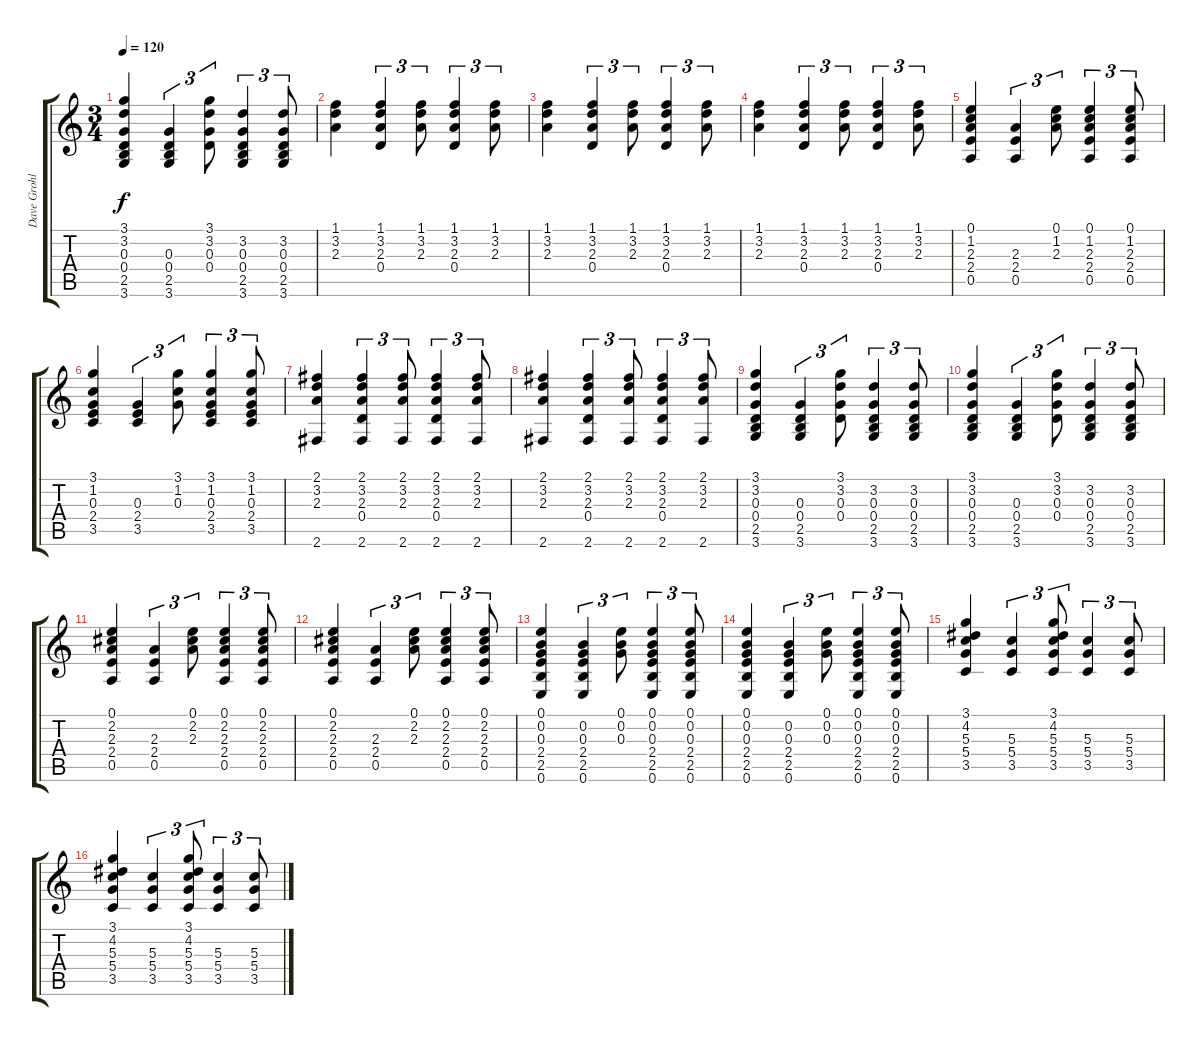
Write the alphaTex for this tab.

\track ("Dave Grohl" "Dave Grohl") {instrument acousticguitarsteel}
\staff {score tabs}
\tuning (E4 B3 G3 D3 A2 E2) {hide}
\ts (3 4)
\tempo 120
\clef g2
\ks c
(3.1 3.2 0.3 0.4 2.5 3.6).4{dy f} (0.3 0.4 2.5 3.6).4{tu (3 2)} (3.1 3.2 0.3 0.4).8{tu (3 2)} (3.2 0.3 0.4 2.5 3.6).4{tu (3 2)} (3.2 0.3 0.4 2.5 3.6).8{tu (3 2)} |
(1.1 3.2 2.3).4 (1.1 3.2 2.3 0.4).4{tu (3 2)} (1.1 3.2 2.3).8{tu (3 2)} (1.1 3.2 2.3 0.4).4{tu (3 2)} (1.1 3.2 2.3).8{tu (3 2)} |
(1.1 3.2 2.3).4 (1.1 3.2 2.3 0.4).4{tu (3 2)} (1.1 3.2 2.3).8{tu (3 2)} (1.1 3.2 2.3 0.4).4{tu (3 2)} (1.1 3.2 2.3).8{tu (3 2)} |
(1.1 3.2 2.3).4 (1.1 3.2 2.3 0.4).4{tu (3 2)} (1.1 3.2 2.3).8{tu (3 2)} (1.1 3.2 2.3 0.4).4{tu (3 2)} (1.1 3.2 2.3).8{tu (3 2)} |
(0.1 1.2 2.3 2.4 0.5).4 (2.3 2.4 0.5).4{tu (3 2)} (0.1 1.2 2.3).8{tu (3 2)} (0.1 1.2 2.3 2.4 0.5).4{tu (3 2)} (0.1 1.2 2.3 2.4 0.5).8{tu (3 2)} |
(3.1 1.2 0.3 2.4 3.5).4 (0.3 2.4 3.5).4{tu (3 2)} (3.1 1.2 0.3).8{tu (3 2)} (3.1 1.2 0.3 2.4 3.5).4{tu (3 2)} (3.1 1.2 0.3 2.4 3.5).8{tu (3 2)} |
(2.1 3.2 2.3 2.6).4 (2.1 3.2 2.3 0.4 2.6).4{tu (3 2)} (2.1 3.2 2.3 2.6).8{tu (3 2)} (2.1 3.2 2.3 0.4 2.6).4{tu (3 2)} (2.1 3.2 2.3 2.6).8{tu (3 2)} |
(2.1 3.2 2.3 2.6).4 (2.1 3.2 2.3 0.4 2.6).4{tu (3 2)} (2.1 3.2 2.3 2.6).8{tu (3 2)} (2.1 3.2 2.3 0.4 2.6).4{tu (3 2)} (2.1 3.2 2.3 2.6).8{tu (3 2)} |
(3.1 3.2 0.3 0.4 2.5 3.6).4 (0.3 0.4 2.5 3.6).4{tu (3 2)} (3.1 3.2 0.3 0.4).8{tu (3 2)} (3.2 0.3 0.4 2.5 3.6).4{tu (3 2)} (3.2 0.3 0.4 2.5 3.6).8{tu (3 2)} |
(3.1 3.2 0.3 0.4 2.5 3.6).4 (0.3 0.4 2.5 3.6).4{tu (3 2)} (3.1 3.2 0.3 0.4).8{tu (3 2)} (3.2 0.3 0.4 2.5 3.6).4{tu (3 2)} (3.2 0.3 0.4 2.5 3.6).8{tu (3 2)} |
(0.1 2.2 2.3 2.4 0.5).4 (2.3 2.4 0.5).4{tu (3 2)} (0.1 2.2 2.3).8{tu (3 2)} (0.1 2.2 2.3 2.4 0.5).4{tu (3 2)} (0.1 2.2 2.3 2.4 0.5).8{tu (3 2)} |
(0.1 2.2 2.3 2.4 0.5).4 (2.3 2.4 0.5).4{tu (3 2)} (0.1 2.2 2.3).8{tu (3 2)} (0.1 2.2 2.3 2.4 0.5).4{tu (3 2)} (0.1 2.2 2.3 2.4 0.5).8{tu (3 2)} |
(0.1 0.2 0.3 2.4 2.5 0.6).4 (0.2 0.3 2.4 2.5 0.6).4{tu (3 2)} (0.1 0.2 0.3).8{tu (3 2)} (0.1 0.2 0.3 2.4 2.5 0.6).4{tu (3 2)} (0.1 0.2 0.3 2.4 2.5 0.6).8{tu (3 2)} |
(0.1 0.2 0.3 2.4 2.5 0.6).4 (0.2 0.3 2.4 2.5 0.6).4{tu (3 2)} (0.1 0.2 0.3).8{tu (3 2)} (0.1 0.2 0.3 2.4 2.5 0.6).4{tu (3 2)} (0.1 0.2 0.3 2.4 2.5 0.6).8{tu (3 2)} |
(3.1 4.2 5.3 5.4 3.5).4 (5.3 5.4 3.5).4{tu (3 2)} (3.1 4.2 5.3 5.4 3.5).8{tu (3 2)} (5.3 5.4 3.5).4{tu (3 2)} (5.3 5.4 3.5).8{tu (3 2)} |
(3.1 4.2 5.3 5.4 3.5).4 (5.3 5.4 3.5).4{tu (3 2)} (3.1 4.2 5.3 5.4 3.5).8{tu (3 2)} (5.3 5.4 3.5).4{tu (3 2)} (5.3 5.4 3.5).8{tu (3 2)}
